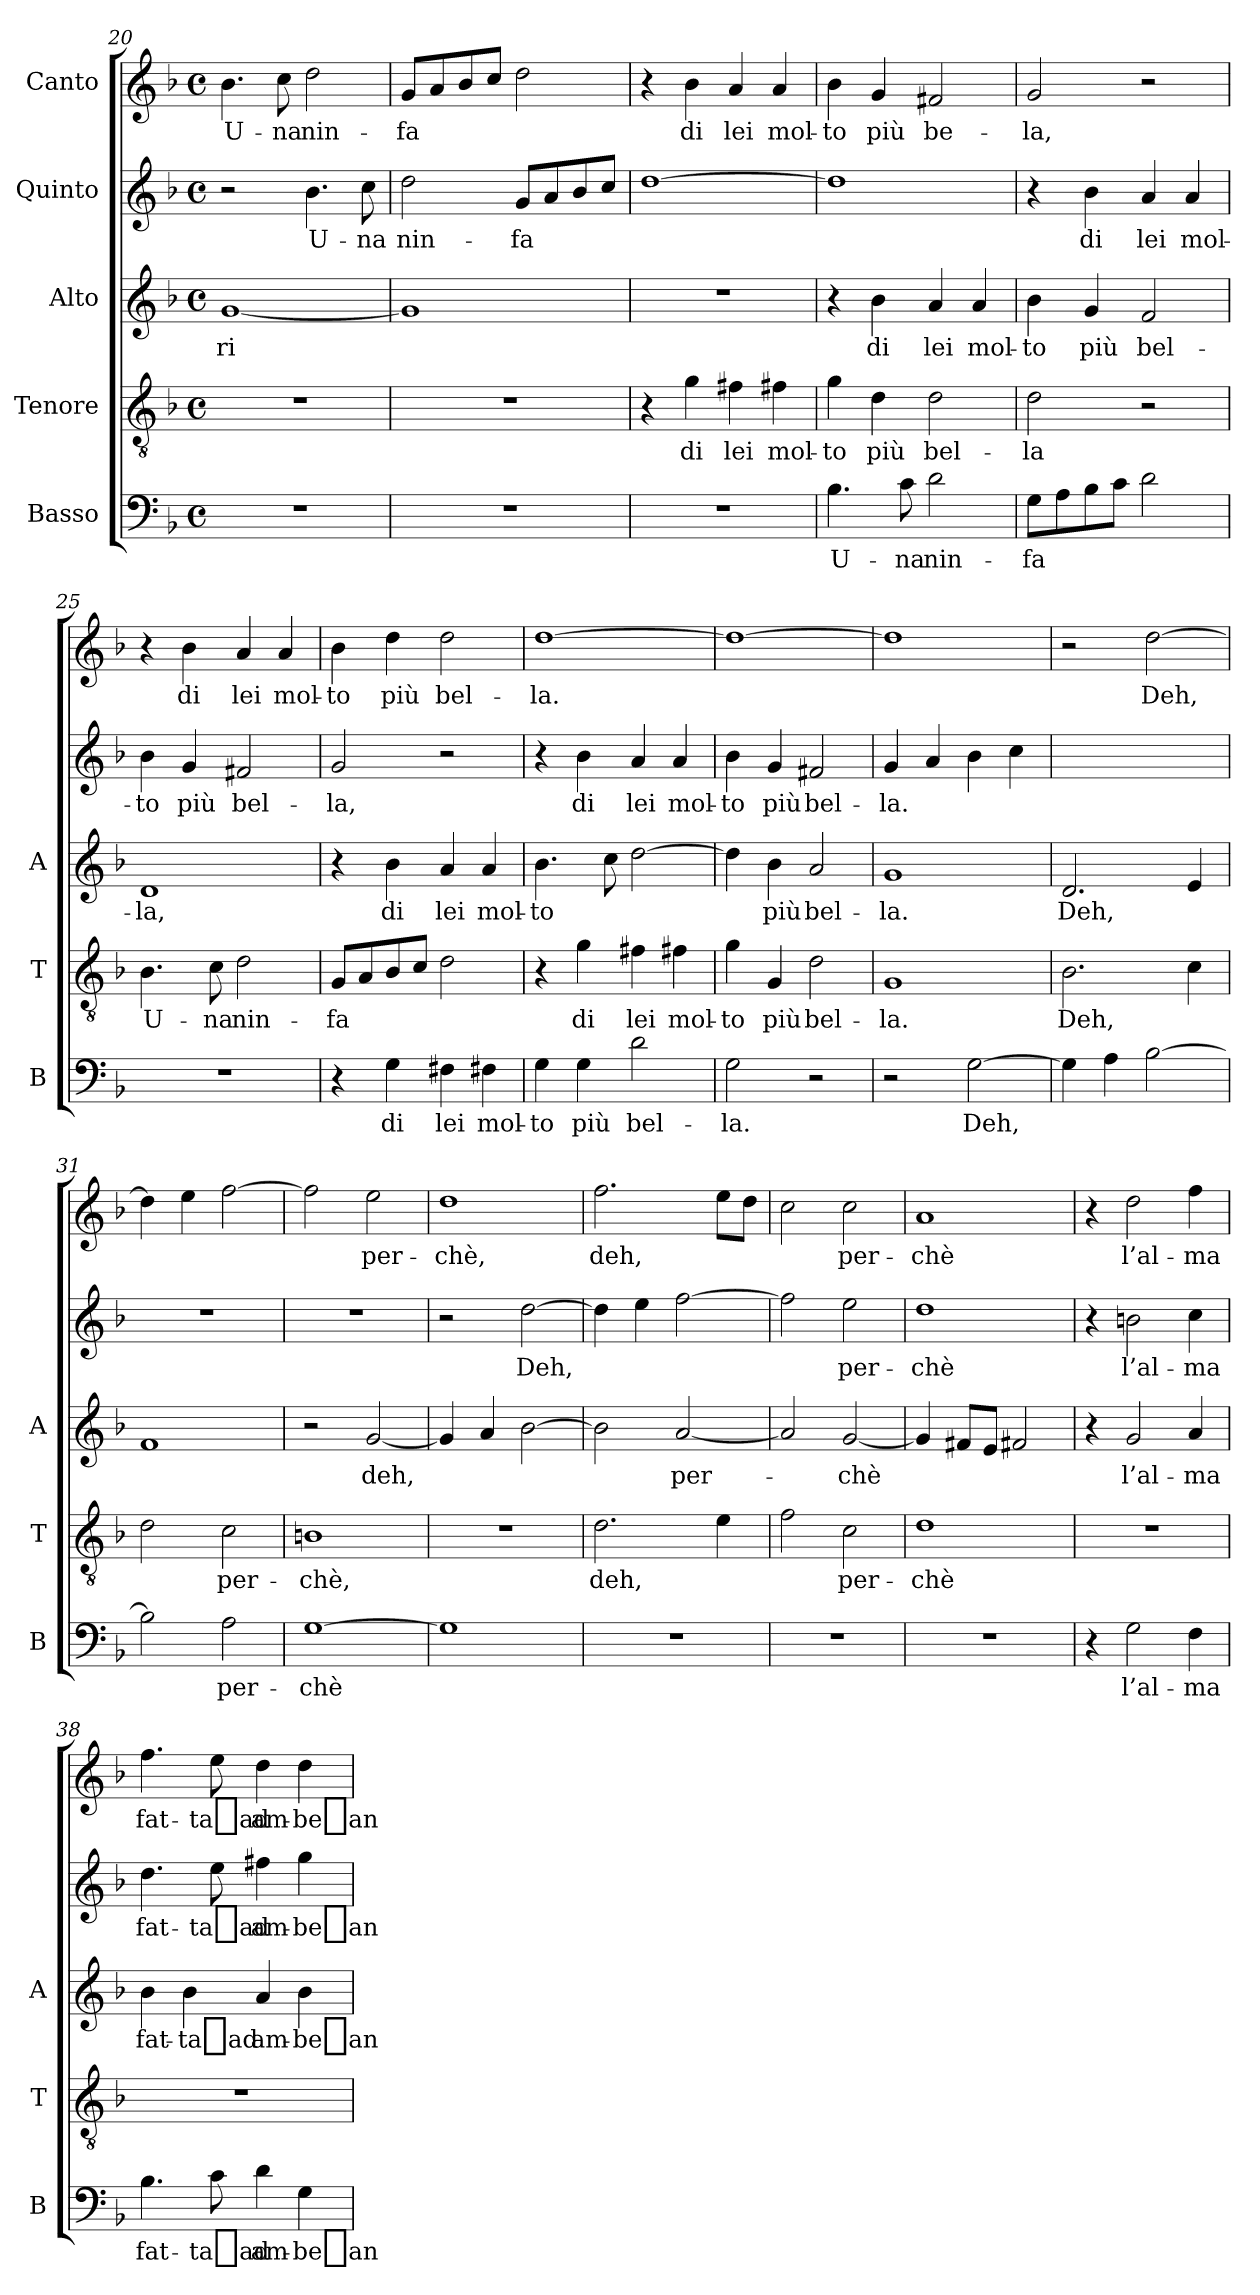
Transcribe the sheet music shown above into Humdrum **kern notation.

**kern	**text	**kern	**text	**kern	**text	**kern	**text	**kern	**text
*part5	*part5	*part4	*part4	*part3	*part3	*part2	*part2	*part1	*part1
*staff5	*staff5	*staff4	*staff4	*staff3	*staff3	*staff2	*staff2	*staff1	*staff1
*I"Basso	*	*I"Tenore	*	*I"Alto	*	*I"Quinto	*	*I"Canto	*
*I'B	*	*I'T	*	*I'A	*	*	*	*	*
*clefF4	*	*clefGv2	*	*clefG2	*	*clefG2	*	*clefG2	*
*k[b-]	*	*k[b-]	*	*k[b-]	*	*k[b-]	*	*k[b-]	*
*F:	*	*F:	*	*F:	*	*F:	*	*F:	*
*M4/4	*	*M4/4	*	*M4/4	*	*M4/4	*	*M4/4	*
*met(c)	*	*met(c)	*	*met(c)	*	*met(c)	*	*met(c)	*
=20	=20	=20	=20	=20	=20	=20	=20	=20	=20
1r	.	1r	.	[1g	-ri	2r	.	4.b-	U-
.	.	.	.	.	.	.	.	8cc	-na
.	.	.	.	.	.	4.b-	U-	2dd	nin-
.	.	.	.	.	.	8cc	-na	.	.
=21	=21	=21	=21	=21	=21	=21	=21	=21	=21
1r	.	1r	.	1g]	.	2dd	nin-	8gL	-fa
.	.	.	.	.	.	.	.	8a	.
.	.	.	.	.	.	.	.	8b-	.
.	.	.	.	.	.	.	.	8ccJ	.
.	.	.	.	.	.	8gL	-fa	2dd	.
.	.	.	.	.	.	8a	.	.	.
.	.	.	.	.	.	8b-	.	.	.
.	.	.	.	.	.	8ccJ	.	.	.
=22	=22	=22	=22	=22	=22	=22	=22	=22	=22
1r	.	4r	.	1r	.	[1dd	.	4r	.
.	.	4g	-di	.	.	.	.	4b-	-di
.	.	4f#X	-lei	.	.	.	.	4a	-lei
.	.	4f#X	mol-	.	.	.	.	4a	mol-
=23	=23	=23	=23	=23	=23	=23	=23	=23	=23
4.B-	U-	4g	-to	4r	.	1dd]	.	4b-	-to
.	.	4d	-più	4b-	-di	.	.	4g	-più
8c	-na	.	.	.	.	.	.	.	.
2d	nin-	2d	bel-	4a	-lei	.	.	2f#X	be-
.	.	.	.	4a	mol-	.	.	.	.
=24	=24	=24	=24	=24	=24	=24	=24	=24	=24
8GL	-fa	2d	-la	4b-	-to	4r	.	2g	-la,
8A	.	.	.	.	.	.	.	.	.
8B-	.	.	.	4g	-più	4b-	-di	.	.
8cJ	.	.	.	.	.	.	.	.	.
2d	.	2r	.	2f	bel-	4a	-lei	2r	.
.	.	.	.	.	.	4a	mol-	.	.
=25	=25	=25	=25	=25	=25	=25	=25	=25	=25
1r	.	4.B-	U-	1d	-la,	4b-	-to	4r	.
.	.	.	.	.	.	4g	-più	4b-	-di
.	.	8c	-na	.	.	.	.	.	.
.	.	2d	nin-	.	.	2f#X	bel-	4a	-lei
.	.	.	.	.	.	.	.	4a	mol-
=26	=26	=26	=26	=26	=26	=26	=26	=26	=26
4r	.	8GL	-fa	4r	.	2g	-la,	4b-	-to
.	.	8A	.	.	.	.	.	.	.
4G	-di	8B-	.	4b-	-di	.	.	4dd	-più
.	.	8cJ	.	.	.	.	.	.	.
4F#X	-lei	2d	.	4a	-lei	2r	.	2dd	bel-
4F#X	mol-	.	.	4a	mol-	.	.	.	.
=27	=27	=27	=27	=27	=27	=27	=27	=27	=27
4G	-to	4r	.	4.b-	-to	4r	.	[1dd	-la.
4G	-più	4g	-di	.	.	4b-	-di	.	.
.	.	.	.	8cc	.	.	.	.	.
2d	bel-	4f#X	-lei	[2dd	.	4a	-lei	.	.
.	.	4f#X	mol-	.	.	4a	mol-	.	.
=28	=28	=28	=28	=28	=28	=28	=28	=28	=28
2G	-la.	4g	-to	4dd]	.	4b-	-to	1dd_	.
.	.	4G	-più	4b-	-più	4g	-più	.	.
2r	.	2d	bel-	2a	bel-	2f#X	bel-	.	.
=29	=29	=29	=29	=29	=29	=29	=29	=29	=29
2r	.	1G	-la.	1g	-la.	4g	-la.	1dd]	.
.	.	.	.	.	.	4a	.	.	.
[2G	-Deh,	.	.	.	.	4b-	.	.	.
.	.	.	.	.	.	4cc	.	.	.
=30	=30	=30	=30	=30	=30	=30	=30	=30	=30
4G]	.	2.B-	-Deh,	2.d	-Deh,	1ryy	.	2r	.
4A	.	.	.	.	.	.	.	.	.
[2B-	.	.	.	.	.	.	.	[2dd	-Deh,
.	.	4c	.	4e	.	.	.	.	.
=31	=31	=31	=31	=31	=31	=31	=31	=31	=31
2B-]	.	2d	.	1f	.	1r	.	4dd]	.
.	.	.	.	.	.	.	.	4ee	.
2A	per-	2c	per-	.	.	.	.	[2ff	.
=32	=32	=32	=32	=32	=32	=32	=32	=32	=32
[1G	-chè	1Bn	-chè,	2r	.	1r	.	2ff]	.
.	.	.	.	[2g	-deh,	.	.	2ee	per-
=33	=33	=33	=33	=33	=33	=33	=33	=33	=33
1G]	.	1r	.	4g]	.	2r	.	1dd	-chè,
.	.	.	.	4a	.	.	.	.	.
.	.	.	.	[2b-	.	[2dd	-Deh,	.	.
=34	=34	=34	=34	=34	=34	=34	=34	=34	=34
1r	.	2.d	-deh,	2b-]	.	4dd]	.	2.ff	-deh,
.	.	.	.	.	.	4ee	.	.	.
.	.	.	.	[2a	per-	[2ff	.	.	.
.	.	4e	.	.	.	.	.	8eeL	.
.	.	.	.	.	.	.	.	8ddJ	.
=35	=35	=35	=35	=35	=35	=35	=35	=35	=35
1r	.	2f	.	2a]	.	2ff]	.	2cc	.
.	.	2c	per-	[2g	-chè	2ee	per-	2cc	per-
=36	=36	=36	=36	=36	=36	=36	=36	=36	=36
1r	.	1d	-chè	4g]	.	1dd	-chè	1a	-chè
.	.	.	.	8f#XL	.	.	.	.	.
.	.	.	.	8eJ	.	.	.	.	.
.	.	.	.	2f#X	.	.	.	.	.
=37	=37	=37	=37	=37	=37	=37	=37	=37	=37
4r	.	1r	.	4r	.	4r	.	4r	.
2G	l’al-	.	.	2g	l’al-	2bn	l’al-	2dd	l’al-
4F	-ma	.	.	4a	-ma	4cc	-ma	4ff	-ma
=38	=38	=38	=38	=38	=38	=38	=38	=38	=38
4.B-	fat-	1r	.	4b-	fat-	4.dd	fat-	4.ff	fat-
.	.	.	.	4b-	-ta_ad	.	.	.	.
8c	-ta_ad	.	.	.	.	8ee	-ta_ad	8ee	-ta_ad
4d	am-	.	.	4a	am-	4ff#X	am-	4dd	am-
4G	be_an-	.	.	4b-	be_an-	4gg	be_an-	4dd	be_an-
=	=	=	=	=	=	=	=	=	=
*-	*-	*-	*-	*-	*-	*-	*-	*-	*-
